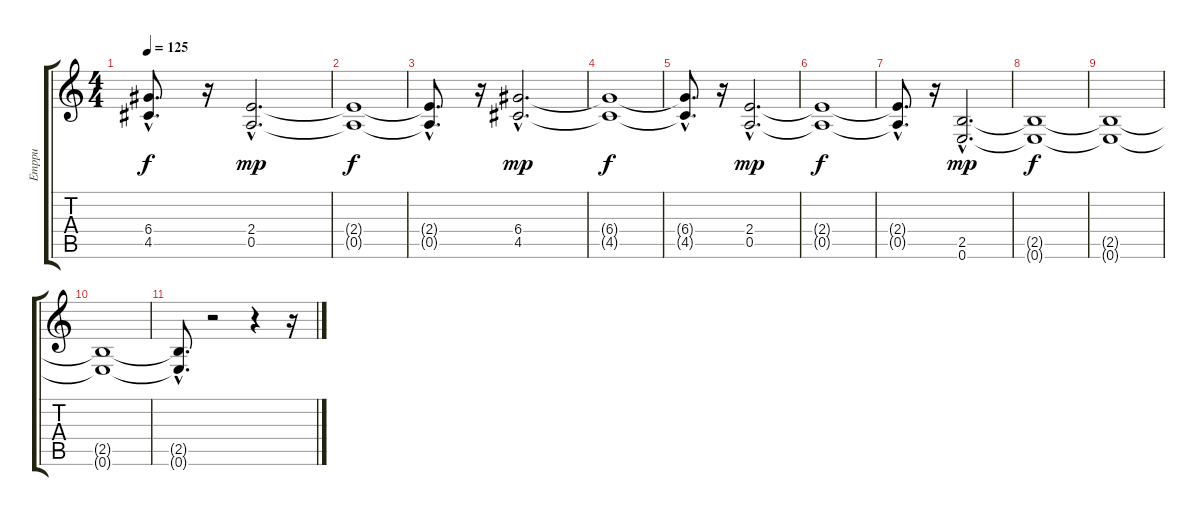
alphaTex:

\track ("Emppu" "Emppu") {instrument distortionguitar}
\staff {score tabs}
\tuning (E4 B3 G3 D3 A2 E2) {hide}
\ts (4 4)
\tempo 125
\clef g2
\ks c
(6.4{hac t} 4.5{hac t}).8{d dy f} r.16 (2.4{hac} 0.5{hac}).2{d dy mp} |
(2.4{t} 0.5{t}).1{dy f} |
(2.4{hac t} 0.5{hac t}).8{d} r.16 (6.4{hac} 4.5{hac}).2{d dy mp} |
(6.4{t} 4.5{t}).1{dy f} |
(6.4{hac t} 4.5{hac t}).8{d} r.16 (2.4{hac} 0.5{hac}).2{d dy mp} |
(2.4{t} 0.5{t}).1{dy f} |
(2.4{hac t} 0.5{hac t}).8{d} r.16 (2.5{hac} 0.6{hac}).2{d dy mp} |
(2.5{t} 0.6{t}).1{dy f} |
(2.5{t} 0.6{t}).1 |
(2.5{t} 0.6{t}).1 |
(2.5{hac t} 0.6{hac t}).8{d} r.2 r.4 r.16
